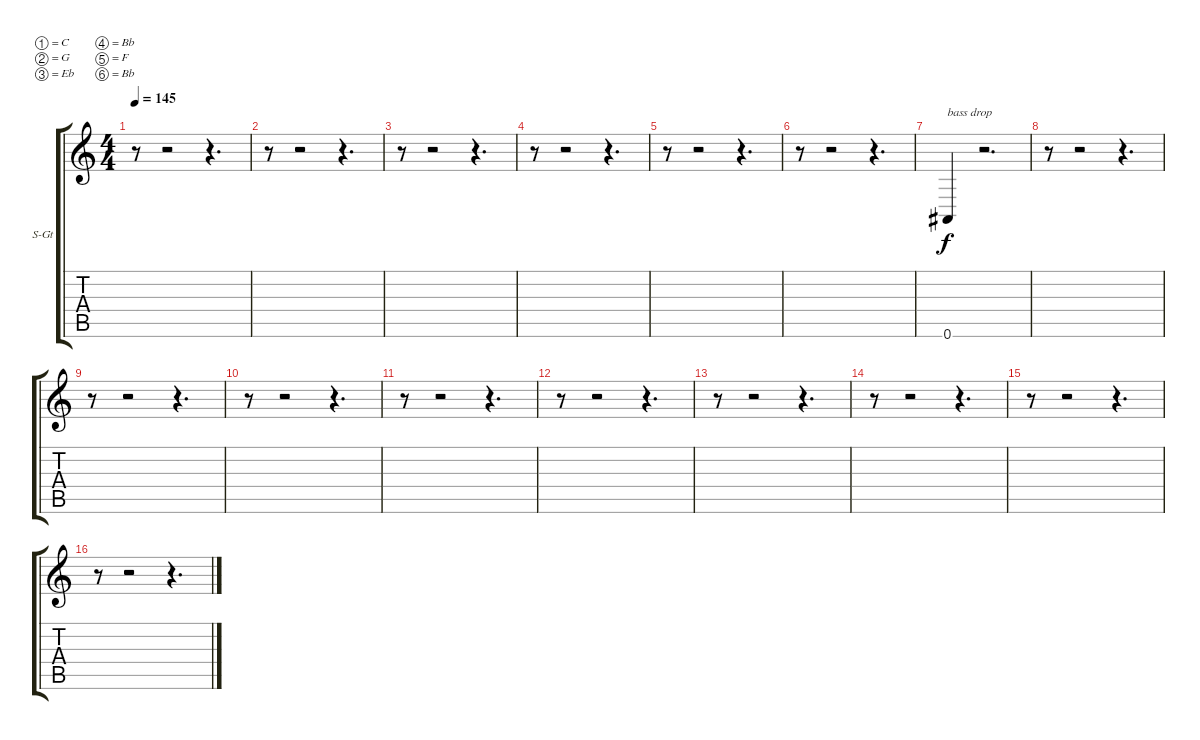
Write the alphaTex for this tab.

\bracketExtendMode groupsimilarinstruments
\firstSystemTrackNameOrientation horizontal
\otherSystemsTrackNameOrientation horizontal
\track ("FX 1" "S-Gt") {instrument stringensemble2}
\staff {score tabs}
\tuning (C4 G3 Eb3 Bb2 F2 Bb1)
\displaytranspose 12
\ts (4 4)
\tempo 145
\clef g2
\ks c
r.8{dy mf} r.2 r.4{d} |
r.8 r.2 r.4{d} |
r.8 r.2 r.4{d} |
r.8 r.2 r.4{d} |
r.8 r.2 r.4{d} |
r.8 r.2 r.4{d} |
0.6.4{txt "bass drop" dy f} r.2{d} |
r.8 r.2 r.4{d} |
r.8 r.2 r.4{d} |
r.8 r.2 r.4{d} |
r.8 r.2 r.4{d} |
r.8 r.2 r.4{d} |
r.8 r.2 r.4{d} |
r.8 r.2 r.4{d} |
r.8 r.2 r.4{d} |
r.8 r.2 r.4{d}
